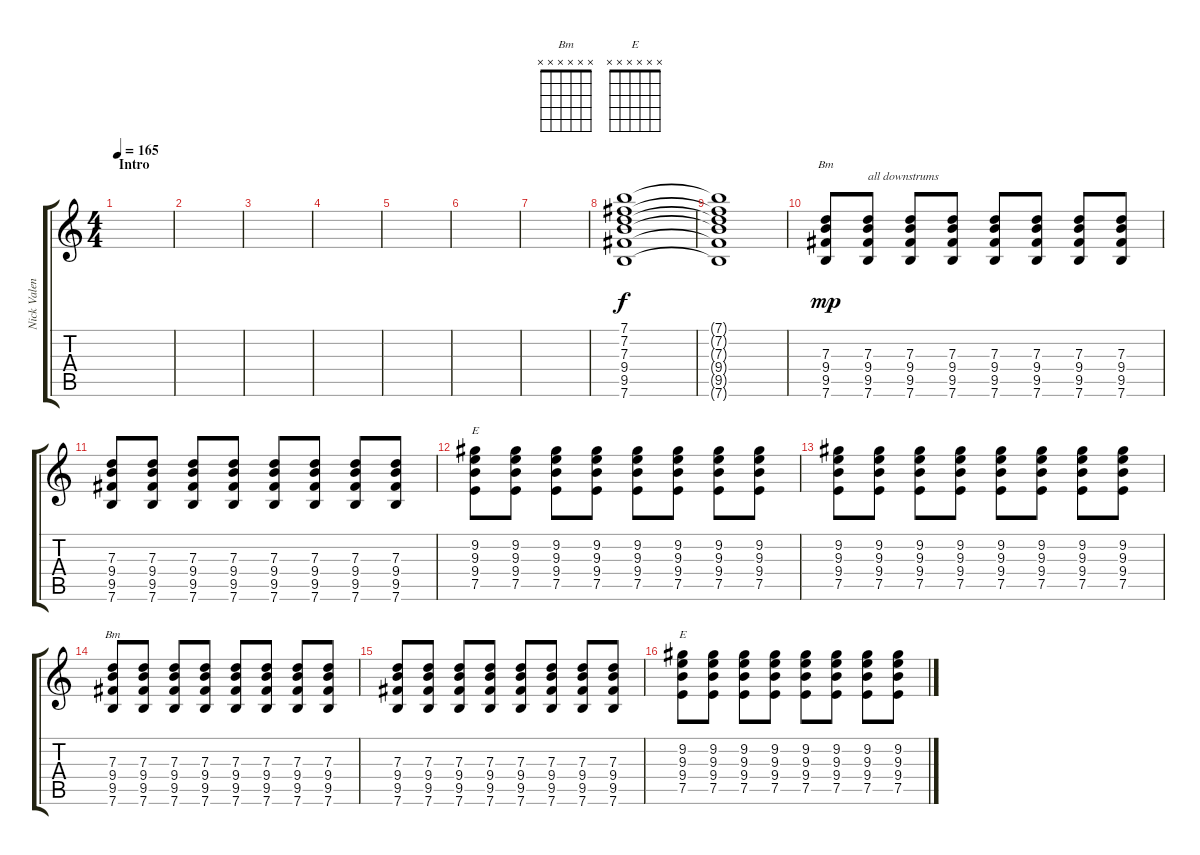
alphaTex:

\track ("Nick Valensi" "Nick Valen") {instrument overdrivenguitar}
\staff {score tabs}
\tuning (E4 B3 G3 D3 A2 E2) {hide}
\chord ("Bm" x x 7 9 9 7) {firstfret 7}
\chord ("E" x 9 9 9 7 x) {firstfret 7 barre 9}
\chord ("Bm" x x x x x x)
\chord ("E" x x x x x x)
\ts (4 4)
\section ("" "Intro")
\tempo 165
\clef g2
\ks c
|
|
|
|
|
|
|
(7.1 7.2 7.3 9.4 9.5 7.6).1{volume 5} |
(7.1{t} 7.2{t} 7.3{t} 9.4{t} 9.5{t} 7.6{t}).1{volume 16} |
(7.3 9.4 9.5 7.6).8{ch "Bm" dy mp} (7.3 9.4 9.5 7.6).8{txt "all downstrums"} (7.3 9.4 9.5 7.6).8 (7.3 9.4 9.5 7.6).8 (7.3 9.4 9.5 7.6).8 (7.3 9.4 9.5 7.6).8 (7.3 9.4 9.5 7.6).8 (7.3 9.4 9.5 7.6).8 |
(7.3 9.4 9.5 7.6).8 (7.3 9.4 9.5 7.6).8 (7.3 9.4 9.5 7.6).8 (7.3 9.4 9.5 7.6).8 (7.3 9.4 9.5 7.6).8 (7.3 9.4 9.5 7.6).8 (7.3 9.4 9.5 7.6).8 (7.3 9.4 9.5 7.6).8 |
(9.2 9.3 9.4 7.5).8{ch "E"} (9.2 9.3 9.4 7.5).8 (9.2 9.3 9.4 7.5).8 (9.2 9.3 9.4 7.5).8 (9.2 9.3 9.4 7.5).8 (9.2 9.3 9.4 7.5).8 (9.2 9.3 9.4 7.5).8 (9.2 9.3 9.4 7.5).8 |
(9.2 9.3 9.4 7.5).8 (9.2 9.3 9.4 7.5).8 (9.2 9.3 9.4 7.5).8 (9.2 9.3 9.4 7.5).8 (9.2 9.3 9.4 7.5).8 (9.2 9.3 9.4 7.5).8 (9.2 9.3 9.4 7.5).8 (9.2 9.3 9.4 7.5).8 |
(7.3 9.4 9.5 7.6).8{ch "Bm"} (7.3 9.4 9.5 7.6).8 (7.3 9.4 9.5 7.6).8 (7.3 9.4 9.5 7.6).8 (7.3 9.4 9.5 7.6).8 (7.3 9.4 9.5 7.6).8 (7.3 9.4 9.5 7.6).8 (7.3 9.4 9.5 7.6).8 |
(7.3 9.4 9.5 7.6).8 (7.3 9.4 9.5 7.6).8 (7.3 9.4 9.5 7.6).8 (7.3 9.4 9.5 7.6).8 (7.3 9.4 9.5 7.6).8 (7.3 9.4 9.5 7.6).8 (7.3 9.4 9.5 7.6).8 (7.3 9.4 9.5 7.6).8 |
(9.2 9.3 9.4 7.5).8{ch "E"} (9.2 9.3 9.4 7.5).8 (9.2 9.3 9.4 7.5).8 (9.2 9.3 9.4 7.5).8 (9.2 9.3 9.4 7.5).8 (9.2 9.3 9.4 7.5).8 (9.2 9.3 9.4 7.5).8 (9.2 9.3 9.4 7.5).8
